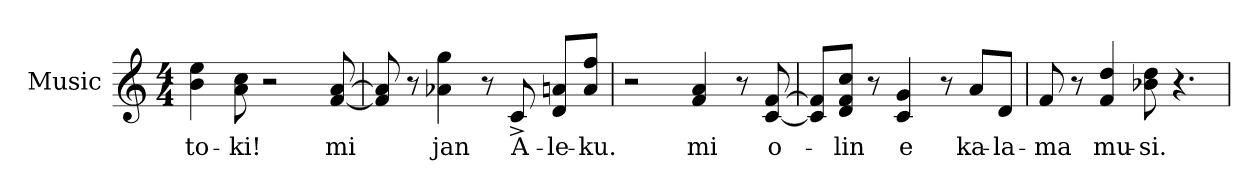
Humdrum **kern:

**kern	**text
*part1	*part1
*staff1	*staff1
*I"Music	*
*clefG2	*
*k[]	*
*M4/4	*
*MM240	*
=1	=1
4b 4ee	to-
8a 8cc	-ki!
2r	.
[8f [8a	mi
=2	=2
8f] 8a]	.
8r	.
4a- 4gg	jan
8r	.
8c^	A-
8d/ 8a/L	-le-
8a/ 8ff/J	-ku.
=3	=3
2r	.
4f 4a	mi
8r	.
[8c [8f	o-
=4	=4
8c]/ 8f]/L	.
8d/ 8f/ 8cc/J	-lin
8r	.
4c 4g	e
8r	.
8a/L	ka-
8d/J	-la-
=5	=5
8f	-ma
8r	.
4f 4dd	mu-
8b- 8dd	-si.
4.r	.
=	=
*-	*-
